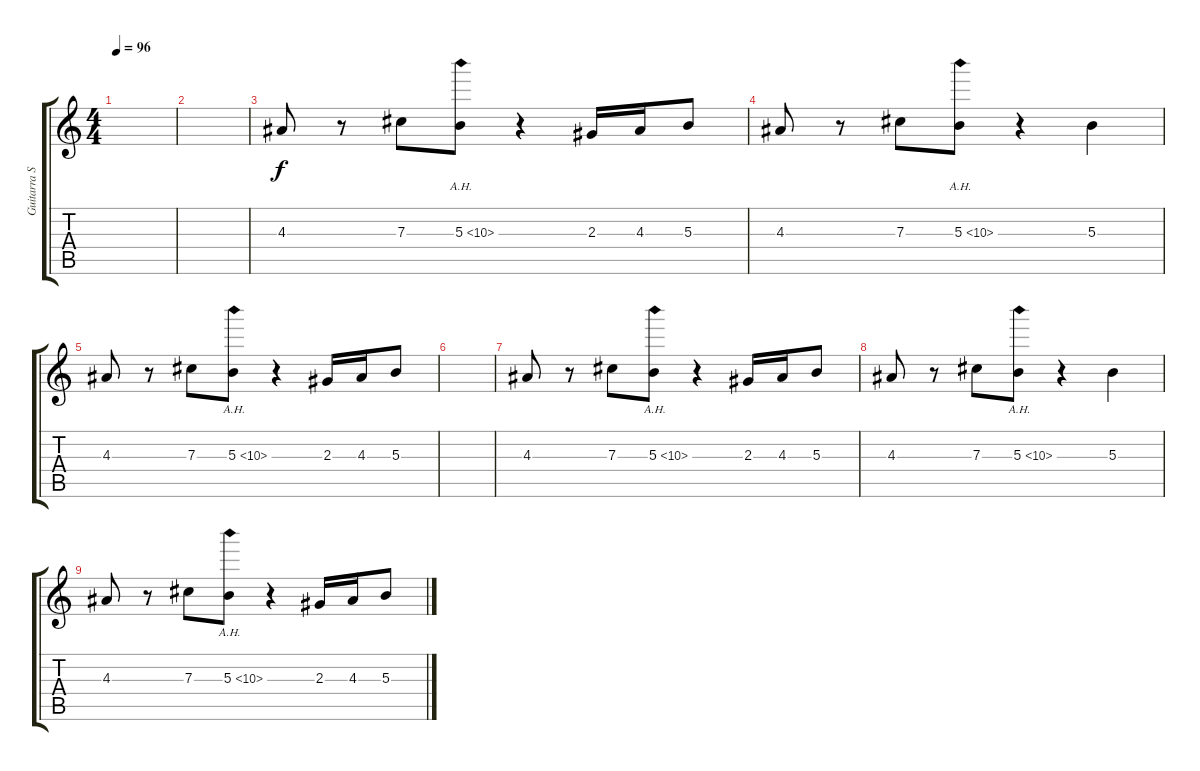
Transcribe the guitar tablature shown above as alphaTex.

\track ("Guitarra Solo 1" "Guitarra S") {instrument overdrivenguitar}
\staff {score tabs}
\tuning (Eb4 Bb3 Gb3 Db3 Ab2 Eb2) {hide}
\ts (4 4)
\tempo 96
\clef g2
\ks c
|
|
4.3.8 r.8 7.3.8 5.3{ah 5}.8 r.4 2.3.16 4.3.16 5.3.8 |
4.3.8 r.8 7.3.8 5.3{ah 5}.8 r.4 5.3.4 |
4.3.8 r.8 7.3.8 5.3{ah 5}.8 r.4 2.3.16 4.3.16 5.3.8 |
|
4.3.8 r.8 7.3.8 5.3{ah 5}.8 r.4 2.3.16 4.3.16 5.3.8 |
4.3.8 r.8 7.3.8 5.3{ah 5}.8 r.4 5.3.4 |
4.3.8 r.8 7.3.8 5.3{ah 5}.8 r.4 2.3.16 4.3.16 5.3.8
